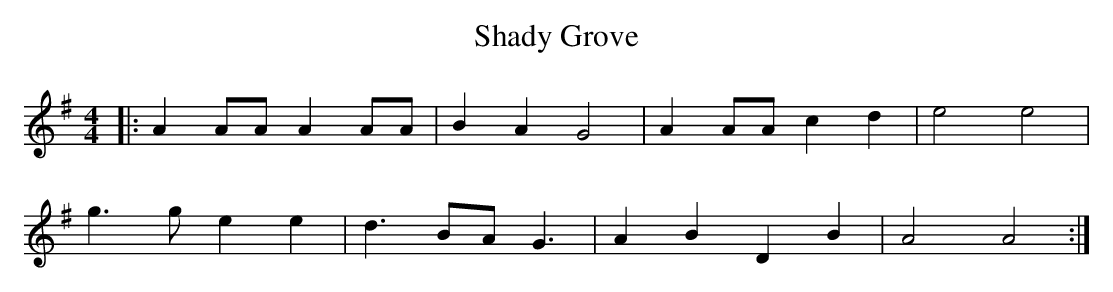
X:1
T: Shady Grove
M: 4/4
L: 1/8
K: Gmaj
|:A2 AA A2 AA|B2 A2 G4|A2 AA c2 d2|e4 e4|
g3 g e2 e2|d3 BA G3|A2 B2 D2 B2|A4 A4:|
